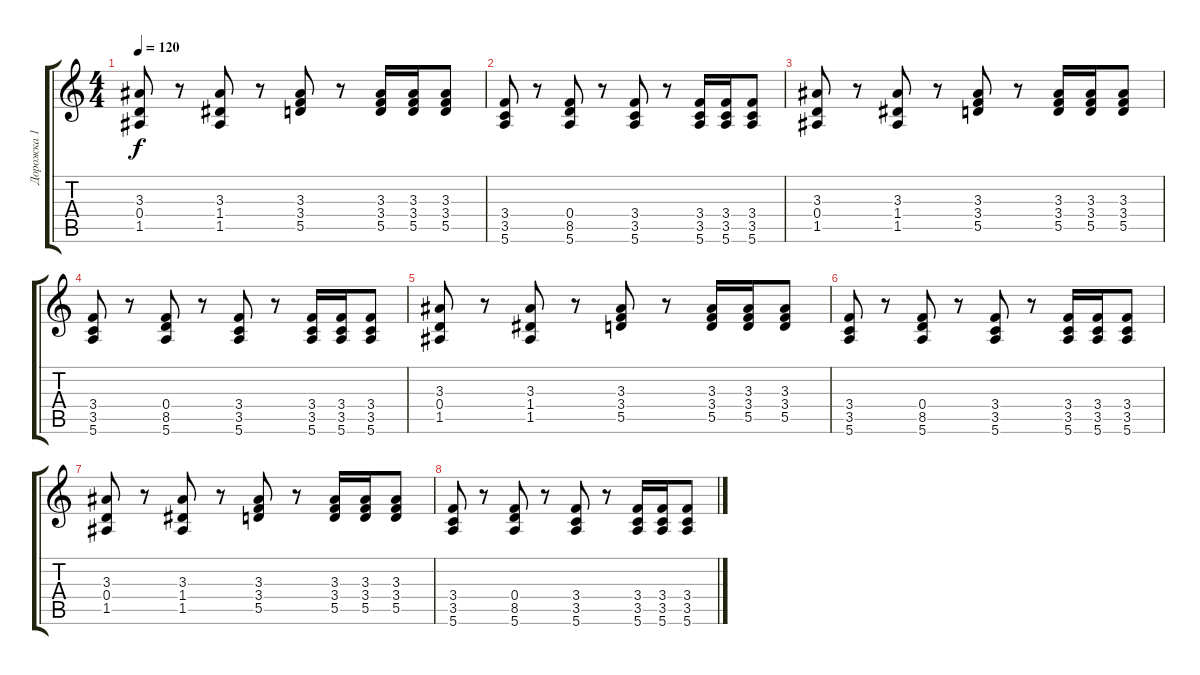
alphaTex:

\track ("Дорожка 1" "Дорожка 1") {instrument distortionguitar}
\staff {score tabs}
\tuning (E4 B3 G3 D3 A2 E2) {hide}
\ts (4 4)
\tempo 120
\clef g2
\ks c
(3.3 0.4 1.5).8{dy f} r.8 (3.3 1.4 1.5).8 r.8 (3.3 3.4 5.5).8 r.8 (3.3 3.4 5.5).16 (3.3 3.4 5.5).16 (3.3 3.4 5.5).8 |
(3.4 3.5 5.6).8 r.8 (0.4 8.5 5.6).8 r.8 (3.4 3.5 5.6).8 r.8 (3.4 3.5 5.6).16 (3.4 3.5 5.6).16 (3.4 3.5 5.6).8 |
(3.3 0.4 1.5).8 r.8 (3.3 1.4 1.5).8 r.8 (3.3 3.4 5.5).8 r.8 (3.3 3.4 5.5).16 (3.3 3.4 5.5).16 (3.3 3.4 5.5).8 |
(3.4 3.5 5.6).8 r.8 (0.4 8.5 5.6).8 r.8 (3.4 3.5 5.6).8 r.8 (3.4 3.5 5.6).16 (3.4 3.5 5.6).16 (3.4 3.5 5.6).8 |
(3.3 0.4 1.5).8 r.8 (3.3 1.4 1.5).8 r.8 (3.3 3.4 5.5).8 r.8 (3.3 3.4 5.5).16 (3.3 3.4 5.5).16 (3.3 3.4 5.5).8 |
(3.4 3.5 5.6).8 r.8 (0.4 8.5 5.6).8 r.8 (3.4 3.5 5.6).8 r.8 (3.4 3.5 5.6).16 (3.4 3.5 5.6).16 (3.4 3.5 5.6).8 |
(3.3 0.4 1.5).8 r.8 (3.3 1.4 1.5).8 r.8 (3.3 3.4 5.5).8 r.8 (3.3 3.4 5.5).16 (3.3 3.4 5.5).16 (3.3 3.4 5.5).8 |
(3.4 3.5 5.6).8 r.8 (0.4 8.5 5.6).8 r.8 (3.4 3.5 5.6).8 r.8 (3.4 3.5 5.6).16 (3.4 3.5 5.6).16 (3.4 3.5 5.6).8
